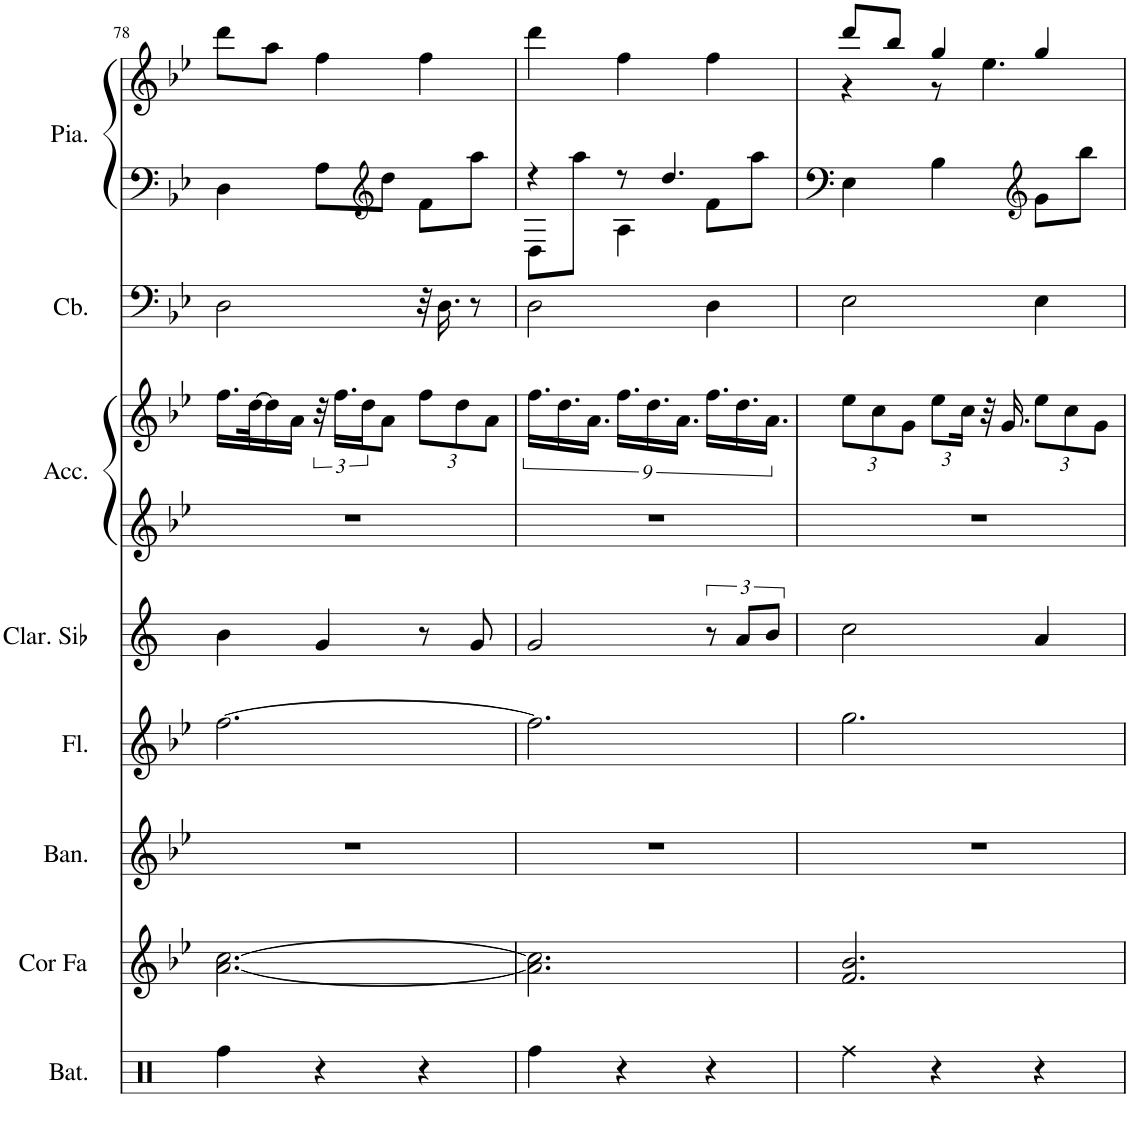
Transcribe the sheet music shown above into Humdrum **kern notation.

**kern	**kern	**kern	**kern	**kern	**kern	**kern	**kern	**kern	**kern
*part8	*part7	*part6	*part5	*part4	*part3	*part3	*part2	*part1	*part1
*staff10	*staff9	*staff8	*staff7	*staff6	*staff5	*staff4	*staff3	*staff2	*staff1
*I"Batterie	*I"Cor en Fa, French Horn	*I"Bandonéon, Tango Accordion	*I"Flûte, Flute	*I"Clarinette en Sib	*I"Accordéon , Accordion	*	*I"Contrebasse, Acoustic Bass	*I"Piano, Acoustic Grand Piano	*
*I'Bat.	*I'Cor Fa	*I'Ban.	*I'Fl.	*I'Clar. Sib	*I'Acc.	*	*I'Cb.	*I'Pia.	*
!!LO:PB:g=z
*clefX	*clefG2	*clefG2	*clefG2	*clefG2	*clefG2	*clefG2	*clefF4	*clefG2	*clefG2
*	*Trd4c7	*	*	*Trd1c2	*	*	*Trd7c12	*	*
*k[b-e-]	*k[b-e-]	*k[b-e-]	*k[b-e-]	*k[]	*k[b-e-]	*k[b-e-]	*k[b-e-]	*k[b-e-]	*k[b-e-]
*M3/4	*M3/4	*M3/4	*M3/4	*M3/4	*M3/4	*M3/4	*M3/4	*M3/4	*M3/4
=78	=78	=78	=78	=78	=78	=78	=78	=78	=78
4Rff\	[2.a\ [2.cc\	2.r	[2.ff\	4b\	2.r	16.ff\LL	2D\	4D\	8ddd\L
.	.	.	.	.	.	[32dd\K	.	.	.
.	.	.	.	.	.	16dd\]	.	.	8aa\J
.	.	.	.	.	.	16a\JJ	.	.	.
4r	.	.	.	4g/	.	48r	.	8A\L	4ff\
.	.	.	.	.	.	24.ff\LL	.	.	.
.	.	.	.	.	.	24dd\J	.	.	.
*	*	*	*	*	*	*	*	*clefG2	*
.	.	.	.	.	.	8a\J	.	8dd\J	.
*	*	*	*	*	*	*Xbrackettup	*	*	*
4r	.	.	.	8r	.	12ff\L	32r	8f\L	4ff\
.	.	.	.	.	.	.	16.D\	.	.
.	.	.	.	.	.	12dd\	.	.	.
.	.	.	.	8g/	.	.	8r	8aa\J	.
.	.	.	.	.	.	12a\J	.	.	.
=79	=79	=79	=79	=79	=79	=79	=79	=79	=79
*	*	*	*	*	*	*brackettup	*	*	*
*	*	*	*	*	*	*	*	*^	*
4Rff\	2.a\] 2.cc\]	2.r	2.ff\]	2g/	2.r	18.ff\LL	2D\	4r	8D\L	4ddd\
.	.	.	.	.	.	18.dd\	.	.	.	.
.	.	.	.	.	.	.	.	.	8aa\J	.
.	.	.	.	.	.	18.a\JJ	.	.	.	.
4r	.	.	.	.	.	18.ff\LL	.	8r	4A\	4ff\
.	.	.	.	.	.	18.dd\	.	.	.	.
.	.	.	.	.	.	.	.	4.dd/	.	.
.	.	.	.	.	.	18.a\JJ	.	.	.	.
4r	.	.	.	12r	.	18.ff\LL	4D\	.	8f\L	4ff\
.	.	.	.	12a/L	.	18.dd\	.	.	.	.
.	.	.	.	.	.	.	.	.	8aa\J	.
.	.	.	.	12b/J	.	18.a\JJ	.	.	.	.
*	*	*	*	*	*	*	*	*v	*v	*
=80	=80	=80	=80	=80	=80	=80	=80	=80	=80
*	*	*	*	*	*	*Xbrackettup	*	*	*
*	*	*	*	*	*	*	*	*	*^
4Rff\	2.f/ 2.b-/	2.r	2.gg\	2cc\	2.r	12ee-\L	2E-\	4E-\	8ddd/L	4r
.	.	.	.	.	.	12cc\	.	.	.	.
.	.	.	.	.	.	.	.	.	8bb-/J	.
.	.	.	.	.	.	12g\J	.	.	.	.
4r	.	.	.	.	.	12ee-\L	.	4B-\	4gg/	8r
.	.	.	.	.	.	24cc\Jk	.	.	.	.
.	.	.	.	.	.	32r	.	.	.	4.ee-\
.	.	.	.	.	.	16.g/	.	.	.	.
*	*	*	*	*	*	*	*	*clefG2	*	*
4r	.	.	.	4a/	.	12ee-\L	4E-\	8g\L	4gg/	.
.	.	.	.	.	.	12cc\	.	.	.	.
.	.	.	.	.	.	.	.	8bb-\J	.	.
.	.	.	.	.	.	12g\J	.	.	.	.
*	*	*	*	*	*	*	*	*	*v	*v
=	=	=	=	=	=	=	=	=	=
*-	*-	*-	*-	*-	*-	*-	*-	*-	*-
